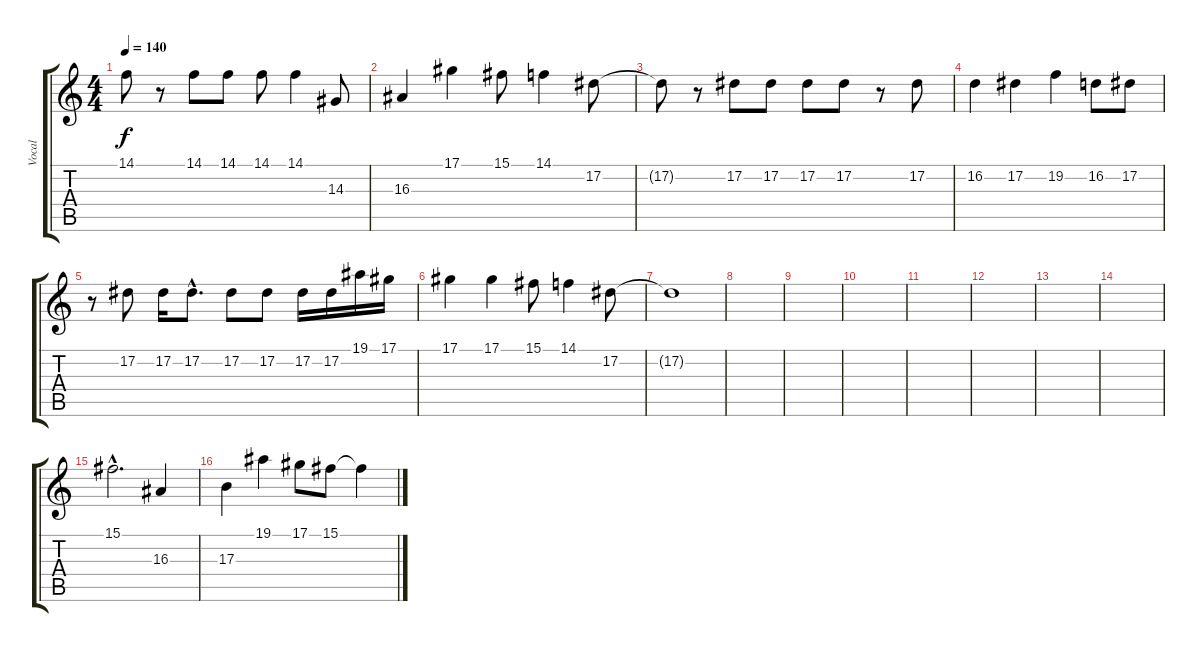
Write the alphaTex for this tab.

\track ("Vocal" "Vocal") {instrument synthvoice}
\staff {score tabs}
\tuning (Eb4 Bb3 Gb3 Db3 Ab2 Eb2) {hide}
\ts (4 4)
\tempo 140
\clef g2
\ks c
14.1{t}.8{dy f} r.8 14.1.8 14.1.8 14.1.8 14.1.4 14.3.8 |
16.3.4 17.1.4 15.1.8 14.1.4 17.2.8 |
17.2{t}.8 r.8 17.2.8 17.2.8 17.2.8 17.2.8 r.8 17.2.8 |
16.2.4 17.2.4 19.2.4 16.2.8 17.2.8 |
r.8 17.2.8 17.2.16 17.2{hac}.8{d} 17.2.8 17.2.8 17.2.16 17.2.16 19.1.16 17.1.16 |
17.1.4 17.1.4 15.1.8 14.1.4 17.2.8 |
17.2{t}.1 |
|
|
|
|
|
|
|
15.1{hac}.2{d} 16.3.4 |
17.3.4 19.1.4 17.1.8 15.1.8 15.1{t}.4
